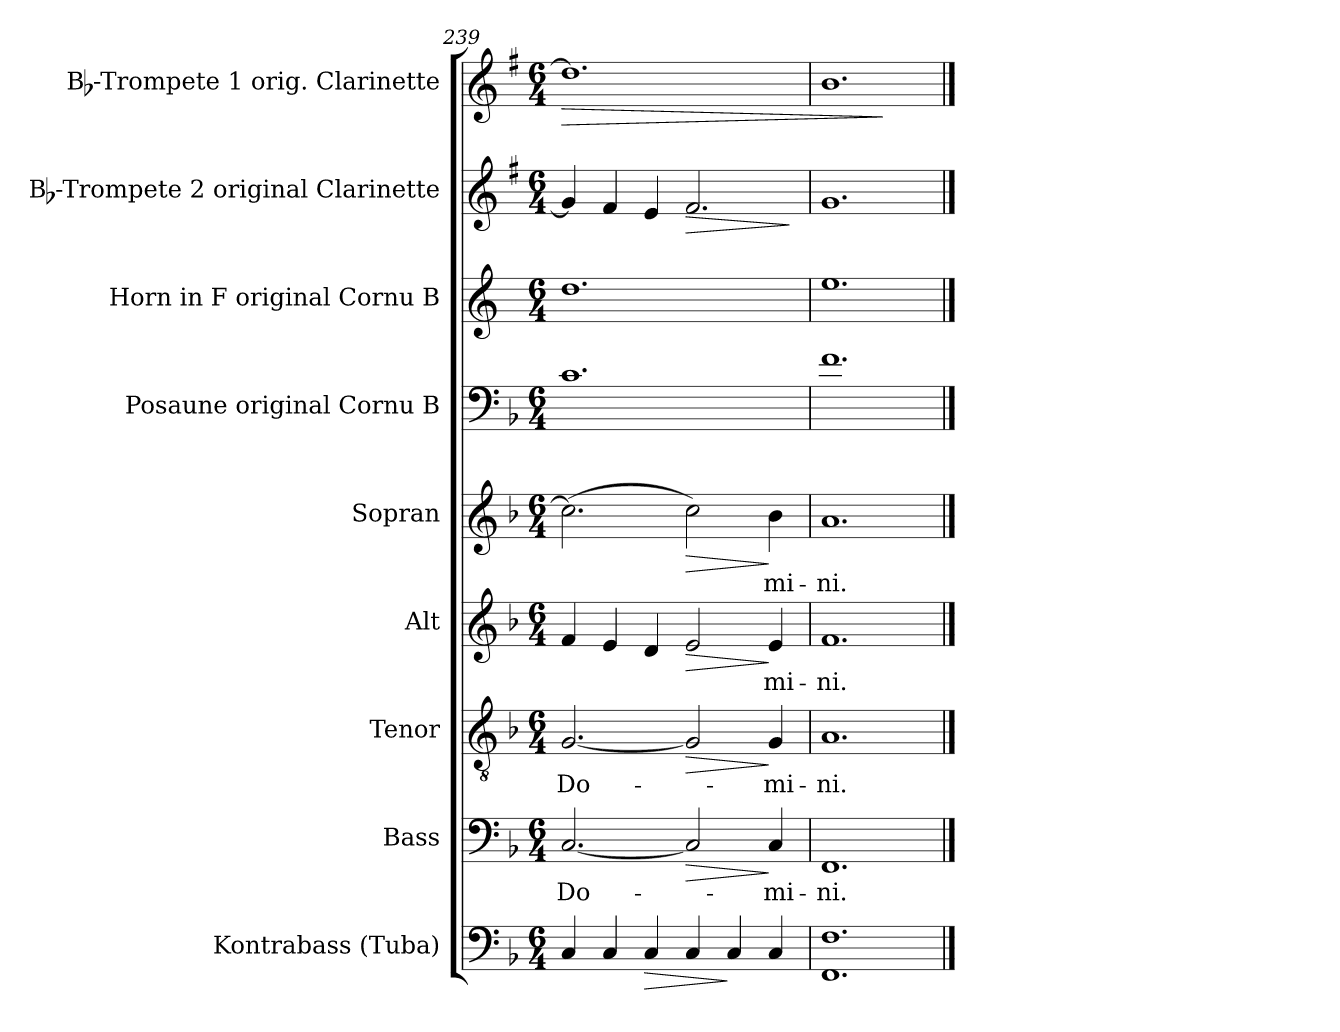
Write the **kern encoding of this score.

**kern	**dynam	**kern	**text	**dynam	**kern	**text	**dynam	**kern	**text	**dynam	**kern	**text	**dynam	**kern	**kern	**kern	**dynam	**kern	**dynam
*part9	*part9	*part8	*part8	*part8	*part7	*part7	*part7	*part6	*part6	*part6	*part5	*part5	*part5	*part4	*part3	*part2	*part2	*part1	*part1
*staff9	*staff9	*staff8	*staff8	*staff8	*staff7	*staff7	*staff7	*staff6	*staff6	*staff6	*staff5	*staff5	*staff5	*staff4	*staff3	*staff2	*staff2	*staff1	*staff1
*I"Kontrabass (Tuba)	*	*I"Bass	*	*	*I"Tenor	*	*	*I"Alt	*	*	*I"Sopran	*	*	*I"Posaune original Cornu B	*I"Horn in F original Cornu B	*I"Bb-Trompete 2 original Clarinette	*	*I"Bb-Trompete 1 orig. Clarinette	*
*I'Kb.	*	*I'B.	*	*	*I'T.	*	*	*I'A.	*	*	*I'S.	*	*	*I'Pos.	*I'Hrn.	*I'Bb Trp. 2	*	*I'Bb Trp. 1	*
*clefF4	*	*clefF4	*	*	*clefGv2	*	*	*clefG2	*	*	*clefG2	*	*	*clefF4	*clefG2	*clefG2	*	*clefG2	*
*ITrd7c12	*	*	*	*	*	*	*	*	*	*	*	*	*	*	*ITrd4c7	*ITrd1c2	*	*ITrd1c2	*
*k[b-]	*	*k[b-]	*	*	*k[b-]	*	*	*k[b-]	*	*	*k[b-]	*	*	*k[b-]	*k[b-]	*k[b-]	*	*k[b-]	*
*F:	*	*F:	*	*	*F:	*	*	*F:	*	*	*F:	*	*	*F:	*F:	*F:	*	*F:	*
*M6/4	*	*M6/4	*	*	*M6/4	*	*	*M6/4	*	*	*M6/4	*	*	*M6/4	*M6/4	*M6/4	*	*M6/4	*
=239	=239	=239	=239	=239	=239	=239	=239	=239	=239	=239	=239	=239	=239	=239	=239	=239	=239	=239	=239
!	!	!	!LO:LY:b	!	!	!LO:LY:b	!	!	!	!	!	!	!	!	!	!	!	!	!LO:HP:b
4CC/	.	[2.C/	Do-	.	[2.G/	Do-	.	4f/	.	.	(>2.cc\]	.	.	1.c	1.g	4f/]	.	1.cc]	>
4CC/	.	.	.	.	.	.	.	4e/	.	.	.	.	.	.	.	4e/	.	.	.
!	!LO:HP:b	!	!	!	!	!	!	!	!	!	!	!	!	!	!	!	!	!	!
4CC/	>	.	.	.	.	.	.	4d/	.	.	.	.	.	.	.	4d/	.	.	.
!	!	!	!	!LO:HP:b	!	!	!LO:HP:b	!	!	!LO:HP:b	!	!	!LO:HP:b	!	!	!	!LO:HP:b	!	!
4CC/	.	2C/]	.	>	2G/]	.	>	2e/	.	>	2cc\)	.	>	.	.	2.e/	>	.	.
4CC/	]	.	.	.	.	.	.	.	.	.	.	.	.	.	.	.	.	.	.
!	!	!	!LO:LY:b	!	!	!LO:LY:b	!	!	!LO:LY:b	!	!	!LO:LY:b	!	!	!	!	!	!	!
4CC/	.	4C/	-mi-	]	4G/	-mi-	]	4e/	-mi-	]	4b-\	-mi-	]	.	.	.	.	.	.
.	.	.	.	.	.	.	.	.	.	.	.	.	.	.	.	.	]	.	.
=240	=240	=240	=240	=240	=240	=240	=240	=240	=240	=240	=240	=240	=240	=240	=240	=240	=240	=240	=240
!	!	!	!LO:LY:b	!	!	!LO:LY:b	!	!	!LO:LY:b	!	!	!LO:LY:b	!	!	!	!	!	!	!
1.FFF 1.FF	.	1.FF	-ni.	.	1.A	-ni.	.	1.f	-ni.	.	1.a	-ni.	.	1.f	1.a	1.f	.	1.a	.
.	.	.	.	.	.	.	.	.	.	.	.	.	.	.	.	.	.	.	]
==	==	==	==	==	==	==	==	==	==	==	==	==	==	==	==	==	==	==	==
*-	*-	*-	*-	*-	*-	*-	*-	*-	*-	*-	*-	*-	*-	*-	*-	*-	*-	*-	*-
